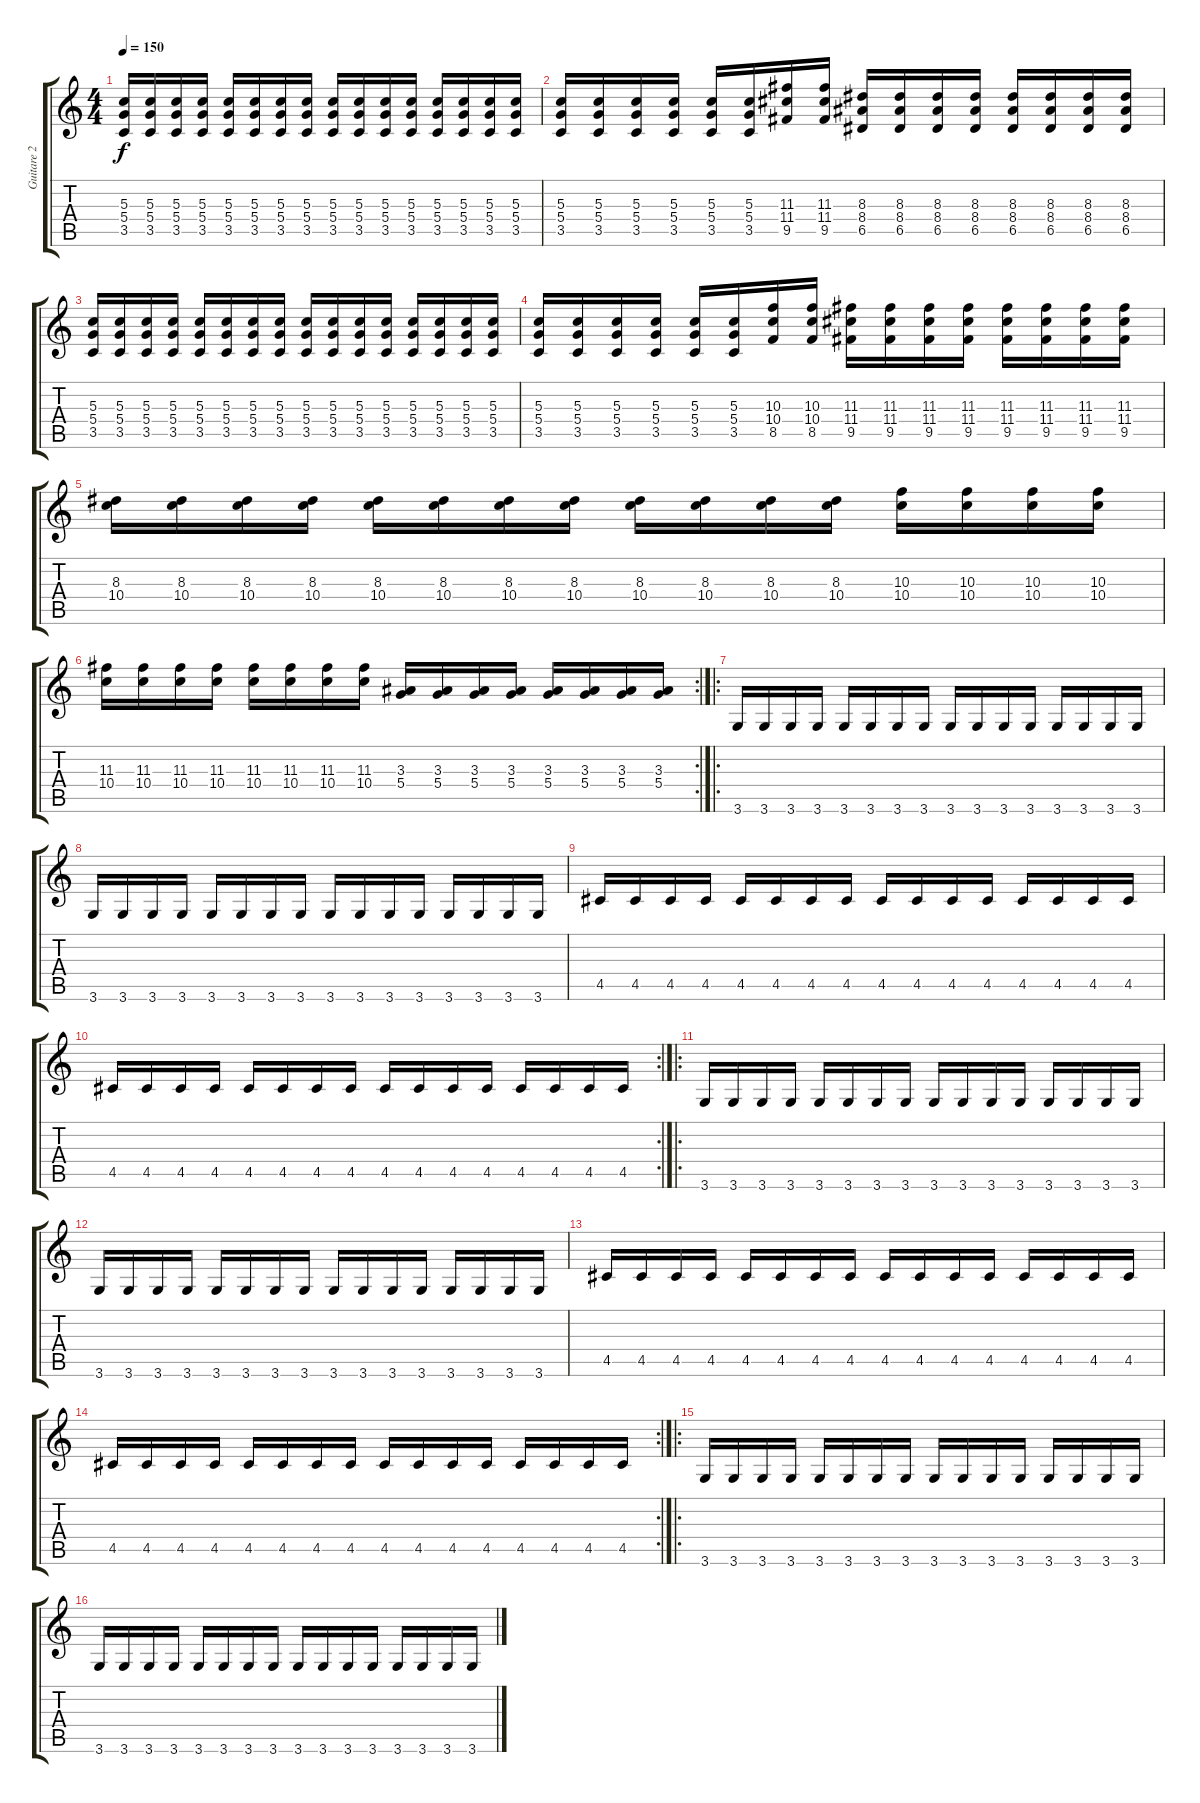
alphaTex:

\track ("Guitare 2" "Guitare 2") {instrument distortionguitar}
\staff {score tabs}
\tuning (E4 B3 G3 D3 A2 E2) {hide}
\ts (4 4)
\tempo 150
\clef g2
\ks c
(5.3 5.4 3.5).16{dy f} (5.3 5.4 3.5).16 (5.3 5.4 3.5).16 (5.3 5.4 3.5).16 (5.3 5.4 3.5).16 (5.3 5.4 3.5).16 (5.3 5.4 3.5).16 (5.3 5.4 3.5).16 (5.3 5.4 3.5).16 (5.3 5.4 3.5).16 (5.3 5.4 3.5).16 (5.3 5.4 3.5).16 (5.3 5.4 3.5).16 (5.3 5.4 3.5).16 (5.3 5.4 3.5).16 (5.3 5.4 3.5).16 |
(5.3 5.4 3.5).16 (5.3 5.4 3.5).16 (5.3 5.4 3.5).16 (5.3 5.4 3.5).16 (5.3 5.4 3.5).16 (5.3 5.4 3.5).16 (11.3 11.4 9.5).16 (11.3 11.4 9.5).16 (8.3 8.4 6.5).16 (8.3 8.4 6.5).16 (8.3 8.4 6.5).16 (8.3 8.4 6.5).16 (8.3 8.4 6.5).16 (8.3 8.4 6.5).16 (8.3 8.4 6.5).16 (8.3 8.4 6.5).16 |
(5.3 5.4 3.5).16 (5.3 5.4 3.5).16 (5.3 5.4 3.5).16 (5.3 5.4 3.5).16 (5.3 5.4 3.5).16 (5.3 5.4 3.5).16 (5.3 5.4 3.5).16 (5.3 5.4 3.5).16 (5.3 5.4 3.5).16 (5.3 5.4 3.5).16 (5.3 5.4 3.5).16 (5.3 5.4 3.5).16 (5.3 5.4 3.5).16 (5.3 5.4 3.5).16 (5.3 5.4 3.5).16 (5.3 5.4 3.5).16 |
(5.3 5.4 3.5).16 (5.3 5.4 3.5).16 (5.3 5.4 3.5).16 (5.3 5.4 3.5).16 (5.3 5.4 3.5).16 (5.3 5.4 3.5).16 (10.3 10.4 8.5).16 (10.3 10.4 8.5).16 (11.3 11.4 9.5).16 (11.3 11.4 9.5).16 (11.3 11.4 9.5).16 (11.3 11.4 9.5).16 (11.3 11.4 9.5).16 (11.3 11.4 9.5).16 (11.3 11.4 9.5).16 (11.3 11.4 9.5).16 |
(8.3 10.4).16 (8.3 10.4).16 (8.3 10.4).16 (8.3 10.4).16 (8.3 10.4).16 (8.3 10.4).16 (8.3 10.4).16 (8.3 10.4).16 (8.3 10.4).16 (8.3 10.4).16 (8.3 10.4).16 (8.3 10.4).16 (10.3 10.4).16 (10.3 10.4).16 (10.3 10.4).16 (10.3 10.4).16 |
\rc 2
(11.3 10.4).16 (11.3 10.4).16 (11.3 10.4).16 (11.3 10.4).16 (11.3 10.4).16 (11.3 10.4).16 (11.3 10.4).16 (11.3 10.4).16 (3.3 5.4).16 (3.3 5.4).16 (3.3 5.4).16 (3.3 5.4).16 (3.3 5.4).16 (3.3 5.4).16 (3.3 5.4).16 (3.3 5.4).16 |
\ro
3.6.16 3.6.16 3.6.16 3.6.16 3.6.16 3.6.16 3.6.16 3.6.16 3.6.16 3.6.16 3.6.16 3.6.16 3.6.16 3.6.16 3.6.16 3.6.16 |
3.6.16 3.6.16 3.6.16 3.6.16 3.6.16 3.6.16 3.6.16 3.6.16 3.6.16 3.6.16 3.6.16 3.6.16 3.6.16 3.6.16 3.6.16 3.6.16 |
4.5.16 4.5.16 4.5.16 4.5.16 4.5.16 4.5.16 4.5.16 4.5.16 4.5.16 4.5.16 4.5.16 4.5.16 4.5.16 4.5.16 4.5.16 4.5.16 |
\rc 2
4.5.16 4.5.16 4.5.16 4.5.16 4.5.16 4.5.16 4.5.16 4.5.16 4.5.16 4.5.16 4.5.16 4.5.16 4.5.16 4.5.16 4.5.16 4.5.16 |
\ro
3.6.16 3.6.16 3.6.16 3.6.16 3.6.16 3.6.16 3.6.16 3.6.16 3.6.16 3.6.16 3.6.16 3.6.16 3.6.16 3.6.16 3.6.16 3.6.16 |
3.6.16 3.6.16 3.6.16 3.6.16 3.6.16 3.6.16 3.6.16 3.6.16 3.6.16 3.6.16 3.6.16 3.6.16 3.6.16 3.6.16 3.6.16 3.6.16 |
4.5.16 4.5.16 4.5.16 4.5.16 4.5.16 4.5.16 4.5.16 4.5.16 4.5.16 4.5.16 4.5.16 4.5.16 4.5.16 4.5.16 4.5.16 4.5.16 |
\rc 2
4.5.16 4.5.16 4.5.16 4.5.16 4.5.16 4.5.16 4.5.16 4.5.16 4.5.16 4.5.16 4.5.16 4.5.16 4.5.16 4.5.16 4.5.16 4.5.16 |
\ro
3.6.16 3.6.16 3.6.16 3.6.16 3.6.16 3.6.16 3.6.16 3.6.16 3.6.16 3.6.16 3.6.16 3.6.16 3.6.16 3.6.16 3.6.16 3.6.16 |
3.6.16 3.6.16 3.6.16 3.6.16 3.6.16 3.6.16 3.6.16 3.6.16 3.6.16 3.6.16 3.6.16 3.6.16 3.6.16 3.6.16 3.6.16 3.6.16
